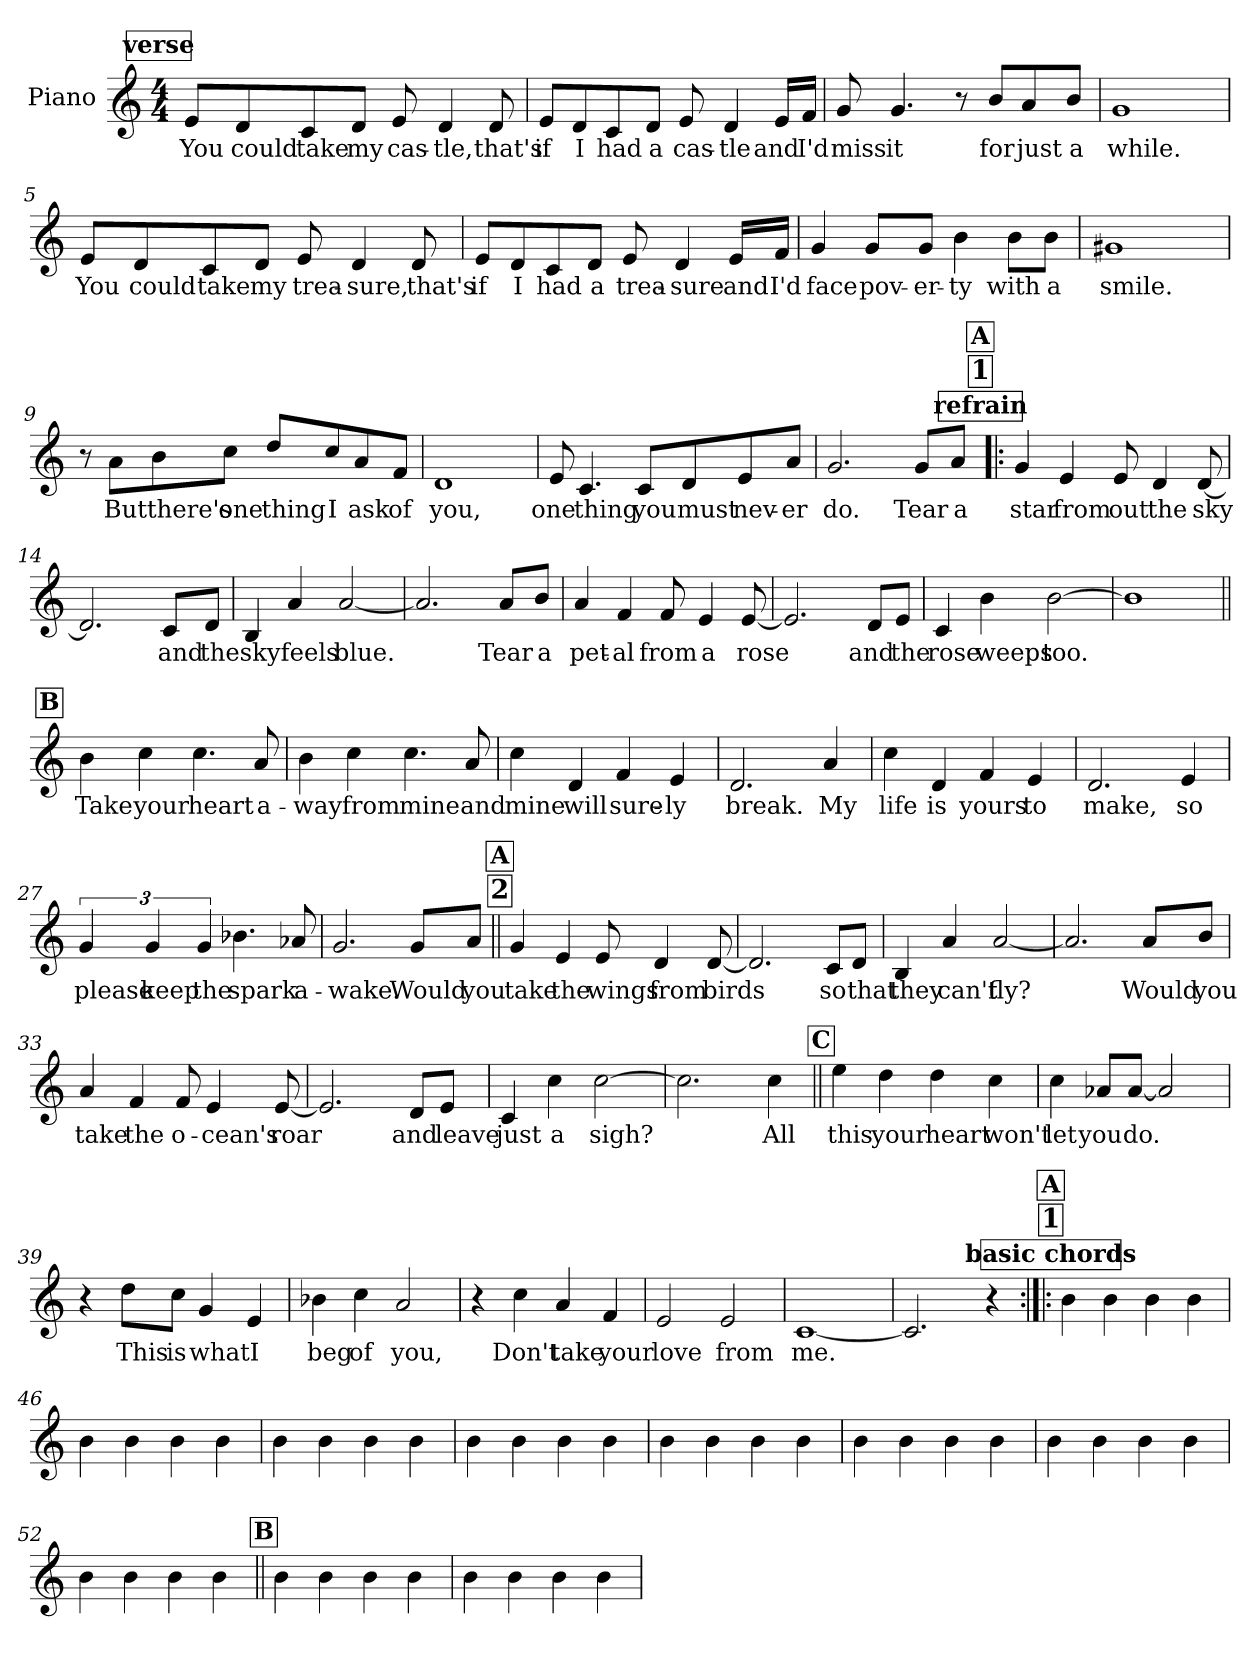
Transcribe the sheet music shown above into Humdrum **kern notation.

**kern	**text
*part1	*part1
*staff1	*staff1
*I"Piano	*
*I'Pno.	*
*clefG2	*
*k[]	*
*M4/4	*
*MM100	*
!!LO:REH:place=s1:a:fs=14:t=verse
=1	=1
!	!LO:LY:b
8e/L	You
!	!LO:LY:b
8d/	could
!	!LO:LY:b
8c/	take
!	!LO:LY:b
8d/J	my
!	!LO:LY:b
8e/	cas-
!	!LO:LY:b
4d/	-tle,
!	!LO:LY:b
8d/	that's
=2	=2
!	!LO:LY:b
8e/L	if
!	!LO:LY:b
8d/	I
!	!LO:LY:b
8c/	had
!	!LO:LY:b
8d/J	a
!	!LO:LY:b
8e/	cas-
!	!LO:LY:b
4d/	-tle
!	!LO:LY:b
16e/LL	and
!	!LO:LY:b
16f/JJ	I'd
=3	=3
!	!LO:LY:b
8g/	miss
!	!LO:LY:b
4.g/	it
8r	.
!	!LO:LY:b
8b/L	for
!	!LO:LY:b
8a/	just
!	!LO:LY:b
8b/J	a
=4	=4
!	!LO:LY:b
1g	while.
!!LO:LB:g=z
=5	=5
!	!LO:LY:b
8e/L	You
!	!LO:LY:b
8d/	could
!	!LO:LY:b
8c/	take
!	!LO:LY:b
8d/J	my
!	!LO:LY:b
8e/	trea-
!	!LO:LY:b
4d/	-sure,
!	!LO:LY:b
8d/	that's
=6	=6
!	!LO:LY:b
8e/L	if
!	!LO:LY:b
8d/	I
!	!LO:LY:b
8c/	had
!	!LO:LY:b
8d/J	a
!	!LO:LY:b
8e/	trea-
!	!LO:LY:b
4d/	-sure
!	!LO:LY:b
16e/LL	and
!	!LO:LY:b
16f/JJ	I'd
=7	=7
!	!LO:LY:b
4g/	face
!	!LO:LY:b
8g/L	pov-
!	!LO:LY:b
8g/J	-er-
!	!LO:LY:b
4b\	-ty
!	!LO:LY:b
8b\L	with
!	!LO:LY:b
8b\J	a
=8	=8
!	!LO:LY:b
1g#X	smile.
!!LO:LB:g=z
=9	=9
8r	.
!	!LO:LY:b
8a\L	But
!	!LO:LY:b
8b\	there's
!	!LO:LY:b
8cc\J	one
!	!LO:LY:b
8dd/L	thing
!	!LO:LY:b
8cc/	I
!	!LO:LY:b
8a/	ask
!	!LO:LY:b
8f/J	of
=10	=10
!	!LO:LY:b
1d	you,
=11	=11
!	!LO:LY:b
8e/	one
!	!LO:LY:b
4.c/	thing
!	!LO:LY:b
8c/L	you
!	!LO:LY:b
8d/	must
!	!LO:LY:b
8e/	nev-
!	!LO:LY:b
8a/J	-er
=12	=12
!	!LO:LY:b
2.g/	do.
!	!LO:LY:b
8g/L	Tear
!	!LO:LY:b
8a/J	a
!!LO:PB:g=z
!!LO:REH:place=s1:a:fs=14:t=refrain
!!LO:REH:place=s1:a:t=1
!!LO:REH:place=s1:a:fs=14:t=A
=13!|:	=13!|:
!	!LO:LY:b
4g/	star
!	!LO:LY:b
4e/	from
!	!LO:LY:b
8e/	out
!	!LO:LY:b
4d/	the
!	!LO:LY:b
[8d/	sky
=14	=14
2.d/]	.
!	!LO:LY:b
8c/L	and
!	!LO:LY:b
8d/J	the
=15	=15
!	!LO:LY:b
4B/	sky
!	!LO:LY:b
4a/	feels
!	!LO:LY:b
[2a/	blue.
=16	=16
2.a/]	.
!	!LO:LY:b
8a/L	Tear
!	!LO:LY:b
8b/J	a
!!LO:LB:g=z
=17	=17
!	!LO:LY:b
4a/	pet-
!	!LO:LY:b
4f/	-al
!	!LO:LY:b
8f/	from
!	!LO:LY:b
4e/	a
!	!LO:LY:b
[8e/	rose
=18	=18
2.e/]	.
!	!LO:LY:b
8d/L	and
!	!LO:LY:b
8e/J	the
=19	=19
!	!LO:LY:b
4c/	rose
!	!LO:LY:b
4b\	weeps
!	!LO:LY:b
[2b\	too.
=20	=20
1b]	.
!!LO:LB:g=z
!!LO:REH:place=s1:a:fs=14:t=B
=21||	=21||
!	!LO:LY:b
4b\	Take
!	!LO:LY:b
4cc\	your
!	!LO:LY:b
4.cc\	heart
!	!LO:LY:b
8a/	a-
=22	=22
!	!LO:LY:b
4b\	-way
!	!LO:LY:b
4cc\	from
!	!LO:LY:b
4.cc\	mine
!	!LO:LY:b
8a/	and
=23	=23
!	!LO:LY:b
4cc\	mine
!	!LO:LY:b
4d/	will
!	!LO:LY:b
4f/	sure-
!	!LO:LY:b
4e/	-ly
=24	=24
!	!LO:LY:b
2.d/	break.
!	!LO:LY:b
4a/	My
!!LO:LB:g=z
=25	=25
!	!LO:LY:b
4cc\	life
!	!LO:LY:b
4d/	is
!	!LO:LY:b
4f/	yours
!	!LO:LY:b
4e/	to
=26	=26
!	!LO:LY:b
2.d/	make,
!	!LO:LY:b
4e/	so
=27	=27
!	!LO:LY:b
6g/	please
!	!LO:LY:b
6g/	keep
!	!LO:LY:b
6g/	the
!	!LO:LY:b
4.b-X\	spark
!	!LO:LY:b
8a-X/	a-
=28	=28
!	!LO:LY:b
2.g/	-wake.
!	!LO:LY:b
8g/L	Would
!	!LO:LY:b
8a/J	you
!!LO:LB:g=z
!!LO:REH:place=s1:a:t=2
!!LO:REH:place=s1:a:fs=14:t=A
=29||	=29||
!	!LO:LY:b
4g/	take
!	!LO:LY:b
4e/	the
!	!LO:LY:b
8e/	wings
!	!LO:LY:b
4d/	from
!	!LO:LY:b
[8d/	birds
=30	=30
2.d/]	.
!	!LO:LY:b
8c/L	so
!	!LO:LY:b
8d/J	that
=31	=31
!	!LO:LY:b
4B/	they
!	!LO:LY:b
4a/	can't
!	!LO:LY:b
[2a/	fly?
=32	=32
2.a/]	.
!	!LO:LY:b
8a/L	Would
!	!LO:LY:b
8b/J	you
!!LO:LB:g=z
=33	=33
!	!LO:LY:b
4a/	take
!	!LO:LY:b
4f/	the
!	!LO:LY:b
8f/	o-
!	!LO:LY:b
4e/	-cean's
!	!LO:LY:b
[8e/	roar
=34	=34
2.e/]	.
!	!LO:LY:b
8d/L	and
!	!LO:LY:b
8e/J	leave
=35	=35
!	!LO:LY:b
4c/	just
!	!LO:LY:b
4cc\	a
!	!LO:LY:b
[2cc\	sigh?
=36	=36
2.cc\]	.
!	!LO:LY:b
4cc\	All
!!LO:LB:g=z
!!LO:REH:place=s1:a:fs=14:t=C
=37||	=37||
!	!LO:LY:b
4ee\	this
!	!LO:LY:b
4dd\	your
!	!LO:LY:b
4dd\	heart
!	!LO:LY:b
4cc\	won't
=38	=38
!	!LO:LY:b
4cc\	let
!	!LO:LY:b
8a-X/L	you
!	!LO:LY:b
[8a-/J	do.
2a-/]	.
=39	=39
4r	.
!	!LO:LY:b
8dd\L	This
!	!LO:LY:b
8cc\J	is
!	!LO:LY:b
4g/	what
!	!LO:LY:b
4e/	I
=40	=40
!	!LO:LY:b
4b-X\	beg
!	!LO:LY:b
4cc\	of
!	!LO:LY:b
2a/	you,
!!LO:LB:g=z
=41	=41
4r	.
!	!LO:LY:b
4cc\	Don't
!	!LO:LY:b
4a/	take
!	!LO:LY:b
4f/	your
=42	=42
!	!LO:LY:b
2e/	love
!	!LO:LY:b
2e/	from
=43	=43
!	!LO:LY:b
[1c	me.
=44	=44
2.c/]	.
4r	.
!!LO:PB:g=z
!!LO:REH:place=s1:a:fs=14:t=basic chords
!!LO:REH:place=s1:a:t=1
!!LO:REH:place=s1:a:fs=14:t=A
=45:|!|:	=45:|!|:
4b	.
4b	.
4b	.
4b	.
=46	=46
4b	.
4b	.
4b	.
4b	.
=47	=47
4b	.
4b	.
4b	.
4b	.
=48	=48
4b	.
4b	.
4b	.
4b	.
=49	=49
4b	.
4b	.
4b	.
4b	.
=50	=50
4b	.
4b	.
4b	.
4b	.
=51	=51
4b	.
4b	.
4b	.
4b	.
=52	=52
4b	.
4b	.
4b	.
4b	.
!!LO:LB:g=z
!!LO:REH:place=s1:a:fs=14:t=B
=53||	=53||
4b	.
4b	.
4b	.
4b	.
=54	=54
4b	.
4b	.
4b	.
4b	.
=	=
*-	*-
